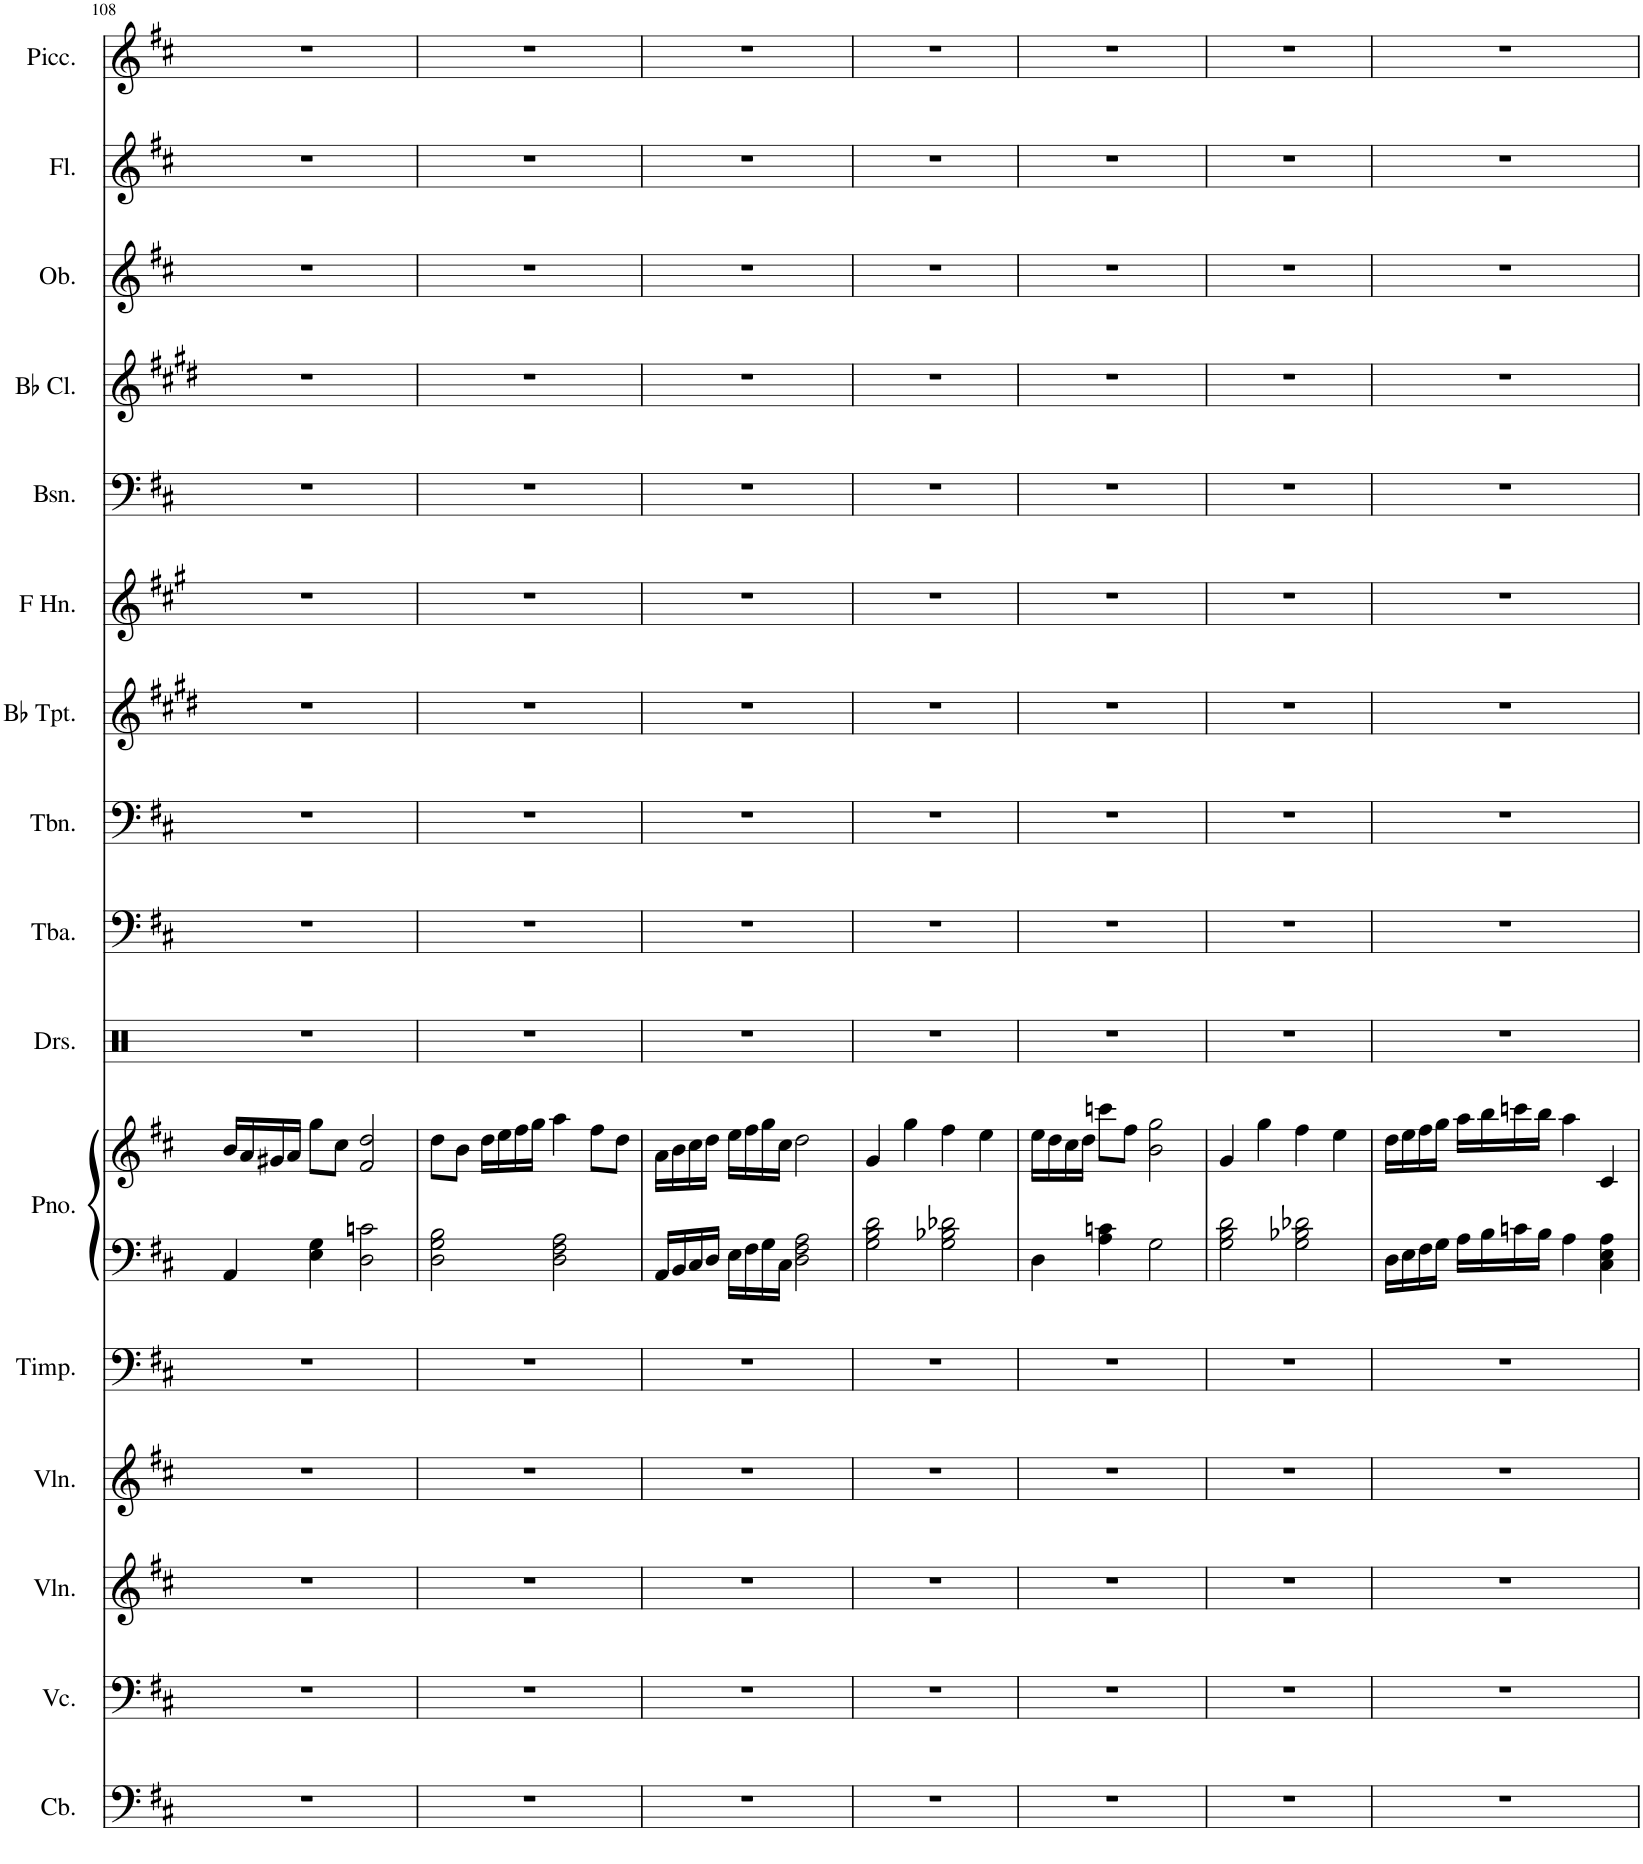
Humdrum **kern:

**kern	**kern	**kern	**kern	**kern	**kern	**kern	**kern	**kern	**kern	**kern	**kern	**kern	**kern	**kern	**kern	**kern
*part16	*part15	*part14	*part13	*part12	*part11	*part11	*part10	*part9	*part8	*part7	*part6	*part5	*part4	*part3	*part2	*part1
*staff17	*staff16	*staff15	*staff14	*staff13	*staff12	*staff11	*staff10	*staff9	*staff8	*staff7	*staff6	*staff5	*staff4	*staff3	*staff2	*staff1
*I"Contrabass	*I"Violoncello	*I"Violin	*I"Violin	*I"Timpani	*I"Piano	*	*I"Drumset	*I"Tuba	*I"Trombone	*I"Bb Trumpet	*I"Horn in F	*I"Bassoon	*I"Bb Clarinet	*I"Oboe	*I"Flute	*I"Piccolo
*I'Cb.	*I'Vc.	*I'Vln.	*I'Vln.	*I'Timp.	*I'Pno.	*	*I'Drs.	*I'Tba.	*I'Tbn.	*I'Bb Tpt.	*	*I'Bsn.	*I'Bb Cl.	*I'Ob.	*I'Fl.	*I'Picc.
!!LO:PB:g=z
*clefF4	*clefF4	*clefG2	*clefG2	*clefF4	*clefF4	*clefG2	*clefX	*clefF4	*clefF4	*clefG2	*clefG2	*clefF4	*clefG2	*clefG2	*clefG2	*clefG2
*Trd7c12	*	*	*	*	*	*	*	*	*	*Trd1c2	*Trd4c7	*	*Trd1c2	*	*	*Trd-7c-12
*k[f#c#]	*k[f#c#]	*k[f#c#]	*k[f#c#]	*k[f#c#]	*k[f#c#]	*k[f#c#]	*k[]	*k[f#c#]	*k[f#c#]	*k[f#c#g#d#]	*k[f#c#g#]	*k[f#c#]	*k[f#c#g#d#]	*k[f#c#]	*k[f#c#]	*k[f#c#]
*M4/4	*M4/4	*M4/4	*M4/4	*M4/4	*M4/4	*M4/4	*M4/4	*M4/4	*M4/4	*M4/4	*M4/4	*M4/4	*M4/4	*M4/4	*M4/4	*M4/4
=108	=108	=108	=108	=108	=108	=108	=108	=108	=108	=108	=108	=108	=108	=108	=108	=108
1r	1r	1r	1r	1r	4AA/	16b/LL	1r	1r	1r	1r	1r	1r	1r	1r	1r	1r
.	.	.	.	.	.	16a/	.	.	.	.	.	.	.	.	.	.
.	.	.	.	.	.	16g#X/	.	.	.	.	.	.	.	.	.	.
.	.	.	.	.	.	16a/JJ	.	.	.	.	.	.	.	.	.	.
.	.	.	.	.	4E\ 4G\	8gg\L	.	.	.	.	.	.	.	.	.	.
.	.	.	.	.	.	8cc#\J	.	.	.	.	.	.	.	.	.	.
.	.	.	.	.	2D\ 2cn\	2f#/ 2dd/	.	.	.	.	.	.	.	.	.	.
=109	=109	=109	=109	=109	=109	=109	=109	=109	=109	=109	=109	=109	=109	=109	=109	=109
1r	1r	1r	1r	1r	2D\ 2G\ 2B\	8dd\L	1r	1r	1r	1r	1r	1r	1r	1r	1r	1r
.	.	.	.	.	.	8b\J	.	.	.	.	.	.	.	.	.	.
.	.	.	.	.	.	16dd\LL	.	.	.	.	.	.	.	.	.	.
.	.	.	.	.	.	16ee\	.	.	.	.	.	.	.	.	.	.
.	.	.	.	.	.	16ff#\	.	.	.	.	.	.	.	.	.	.
.	.	.	.	.	.	16gg\JJ	.	.	.	.	.	.	.	.	.	.
.	.	.	.	.	2D\ 2F#\ 2A\	4aa\	.	.	.	.	.	.	.	.	.	.
.	.	.	.	.	.	8ff#\L	.	.	.	.	.	.	.	.	.	.
.	.	.	.	.	.	8dd\J	.	.	.	.	.	.	.	.	.	.
=110	=110	=110	=110	=110	=110	=110	=110	=110	=110	=110	=110	=110	=110	=110	=110	=110
1r	1r	1r	1r	1r	16AA/LL	16a\LL	1r	1r	1r	1r	1r	1r	1r	1r	1r	1r
.	.	.	.	.	16BB/	16b\	.	.	.	.	.	.	.	.	.	.
.	.	.	.	.	16C#/	16cc#\	.	.	.	.	.	.	.	.	.	.
.	.	.	.	.	16D/JJ	16dd\JJ	.	.	.	.	.	.	.	.	.	.
.	.	.	.	.	16E\LL	16ee\LL	.	.	.	.	.	.	.	.	.	.
.	.	.	.	.	16F#\	16ff#\	.	.	.	.	.	.	.	.	.	.
.	.	.	.	.	16G\	16gg\	.	.	.	.	.	.	.	.	.	.
.	.	.	.	.	16C#\JJ	16cc#\JJ	.	.	.	.	.	.	.	.	.	.
.	.	.	.	.	2D\ 2F#\ 2A\	2dd\	.	.	.	.	.	.	.	.	.	.
=111	=111	=111	=111	=111	=111	=111	=111	=111	=111	=111	=111	=111	=111	=111	=111	=111
1r	1r	1r	1r	1r	2G\ 2B\ 2d\	4g/	1r	1r	1r	1r	1r	1r	1r	1r	1r	1r
.	.	.	.	.	.	4gg\	.	.	.	.	.	.	.	.	.	.
.	.	.	.	.	2G\ 2B-X\ 2d-X\	4ff#\	.	.	.	.	.	.	.	.	.	.
.	.	.	.	.	.	4ee\	.	.	.	.	.	.	.	.	.	.
=112	=112	=112	=112	=112	=112	=112	=112	=112	=112	=112	=112	=112	=112	=112	=112	=112
1r	1r	1r	1r	1r	4D\	16ee\LL	1r	1r	1r	1r	1r	1r	1r	1r	1r	1r
.	.	.	.	.	.	16dd\	.	.	.	.	.	.	.	.	.	.
.	.	.	.	.	.	16cc#\	.	.	.	.	.	.	.	.	.	.
.	.	.	.	.	.	16dd\JJ	.	.	.	.	.	.	.	.	.	.
.	.	.	.	.	4A\ 4cn\	8cccn\L	.	.	.	.	.	.	.	.	.	.
.	.	.	.	.	.	8ff#\J	.	.	.	.	.	.	.	.	.	.
.	.	.	.	.	2G\	2b\ 2gg\	.	.	.	.	.	.	.	.	.	.
=113	=113	=113	=113	=113	=113	=113	=113	=113	=113	=113	=113	=113	=113	=113	=113	=113
1r	1r	1r	1r	1r	2G\ 2B\ 2d\	4g/	1r	1r	1r	1r	1r	1r	1r	1r	1r	1r
.	.	.	.	.	.	4gg\	.	.	.	.	.	.	.	.	.	.
.	.	.	.	.	2G\ 2B-X\ 2d-X\	4ff#\	.	.	.	.	.	.	.	.	.	.
.	.	.	.	.	.	4ee\	.	.	.	.	.	.	.	.	.	.
=114	=114	=114	=114	=114	=114	=114	=114	=114	=114	=114	=114	=114	=114	=114	=114	=114
1r	1r	1r	1r	1r	16D\LL	16dd\LL	1r	1r	1r	1r	1r	1r	1r	1r	1r	1r
.	.	.	.	.	16E\	16ee\	.	.	.	.	.	.	.	.	.	.
.	.	.	.	.	16F#\	16ff#\	.	.	.	.	.	.	.	.	.	.
.	.	.	.	.	16G\JJ	16gg\JJ	.	.	.	.	.	.	.	.	.	.
.	.	.	.	.	16A\LL	16aa\LL	.	.	.	.	.	.	.	.	.	.
.	.	.	.	.	16B\	16bb\	.	.	.	.	.	.	.	.	.	.
.	.	.	.	.	16cn\	16cccn\	.	.	.	.	.	.	.	.	.	.
.	.	.	.	.	16B\JJ	16bb\JJ	.	.	.	.	.	.	.	.	.	.
.	.	.	.	.	4A\	4aa\	.	.	.	.	.	.	.	.	.	.
.	.	.	.	.	4C#\ 4E\ 4A\	4c#/	.	.	.	.	.	.	.	.	.	.
=	=	=	=	=	=	=	=	=	=	=	=	=	=	=	=	=
*-	*-	*-	*-	*-	*-	*-	*-	*-	*-	*-	*-	*-	*-	*-	*-	*-
